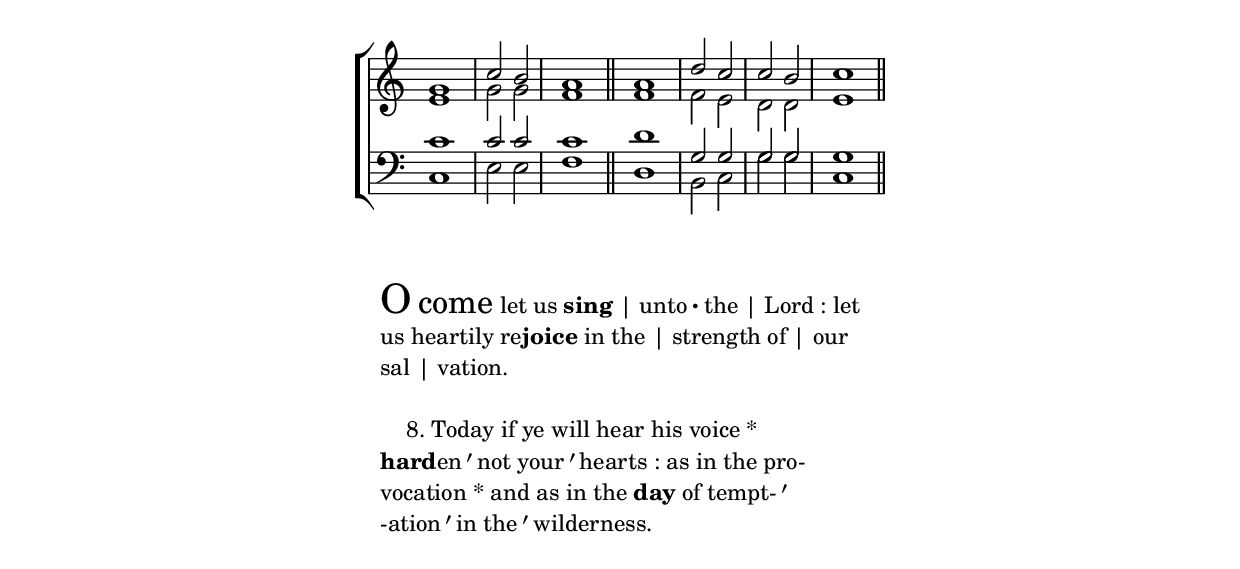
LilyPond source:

%% DO NOT EDIT this file manually; it is automatically
%% generated from LSR http://lsr.dsi.unimi.it
%% Make any changes in LSR itself, or in Documentation/snippets/new/ ,
%% and then run scripts/auxiliar/makelsr.py
%%
%% This file is in the public domain.
\version "2.14.0"

\header {
%% Translation of GIT committish: 4077120c18ac1dc490501b3d7d5886bc93e61a42
  texidocit = "
Questo modello presenta un modo di impostare un salmo anglicano.  Mostra
anche come le strofe possono essere aggiunte come testo separato al di sotto
della musica.  Le due strofe sono scritte con stili diversi per illustrare
le varie possibilità.

"
  doctitleit = "Modello per salmo anglicano"

  lsrtags = "vocal-music, template"


%% Translation of GIT committish: 144cd434d02e6d90b2fb738eeee99119a7c5e1d2

  texidocde = "
Diese Vorlage zeigt eine Art, anglikanische Psalmengesänge zu setzen.  Hier
wird auch gezeigt, wie Strophen als einfacher Text unter den Noten hinzugefügt
werden können.  Zwei Strophen sind in unterschiedlicher Weise notiert um mehr
Möglichkeiten darzustellen.
"
  doctitlede = "Vorlage für anglikanischen Psalm"


%% Translation of GIT committish: 092f85605dcea69efff5ef31de4ff100346d6ef8

  texidocfr = "
Cet exemple illustre la manière de présenter un cantique tel qu'on le
trouve dans l'église anglicane.  Vous noterez comment sont ajoutés les
couplets indépendamment de la musique.  Dans le but de vous montrer
plusieurs styles, comparez le code des deux couplets.

"
  doctitlefr = "Psalmodie anglicane"


  texidoc = "
This template shows one way of setting out an Anglican psalm chant. It
also shows how the verses may be added as stand-alone text under the
music.  The two verses are coded in different styles to demonstrate
more possibilities.

"
  doctitle = "Anglican psalm template"
} % begin verbatim

SopranoMusic = \relative g' {
  g1 | c2 b | a1 | \bar "||"
  a1 | d2 c | c b | c1 | \bar "||"
}

AltoMusic = \relative c' {
  e1 | g2 g | f1 |
  f1 | f2 e | d d | e1 |
}

TenorMusic = \relative a {
  c1 | c2 c | c1 |
  d1 | g,2 g | g g | g1 |
}

BassMusic =  \relative c {
  c1 | e2 e | f1 |
  d1 | b2 c | g' g | c,1 |
}

global = {
  \time 2/2
}

dot = \markup {
  \raise #0.7 \musicglyph #"dots.dot"
}

tick = \markup {
  \raise #1 \fontsize #-5 \musicglyph #"scripts.rvarcomma"
}

% Use markup to center the chant on the page
\markup {
  \fill-line {
    \score {  % centered
      <<
        \new ChoirStaff <<
          \new Staff <<
            \global
            \clef "treble"
            \new Voice = "Soprano" <<
              \voiceOne
              \SopranoMusic
            >>
            \new Voice = "Alto" <<
              \voiceTwo
              \AltoMusic
            >>
          >>
          \new Staff <<
            \clef "bass"
            \global
            \new Voice = "Tenor" <<
              \voiceOne
              \TenorMusic
            >>
            \new Voice = "Bass" <<
              \voiceTwo
              \BassMusic
            >>
          >>
        >>
      >>
      \layout {
        \context {
          \Score
          \override SpacingSpanner
          #'base-shortest-duration = #(ly:make-moment 1 2)
        }
        \context {
          \Staff
          \remove "Time_signature_engraver"
        }
      }
    }  % End score
  }
}  % End markup

\markup {
  \fill-line {
    \column {
      \left-align {
        \null \null \null
        \line {
          \fontsize #5 O
          \fontsize #3 come
          let us \bold sing | unto \dot the | Lord : let
        }
        \line {
          us heartily
          \concat { re \bold joice }
          in the | strength of | our
        }
        \line {
          sal | vation.
        }
        \null
        \line {
          \hspace #2.5 8. Today if ye will hear his voice *
        }
        \line {
          \concat { \bold hard en }
          \tick not your \tick hearts : as in the pro-
        }
        \line {
          vocation * and as in the \bold day of tempt- \tick
        }
        \line {
          -ation \tick in the \tick wilderness.
        }
      }
    }
  }
}
